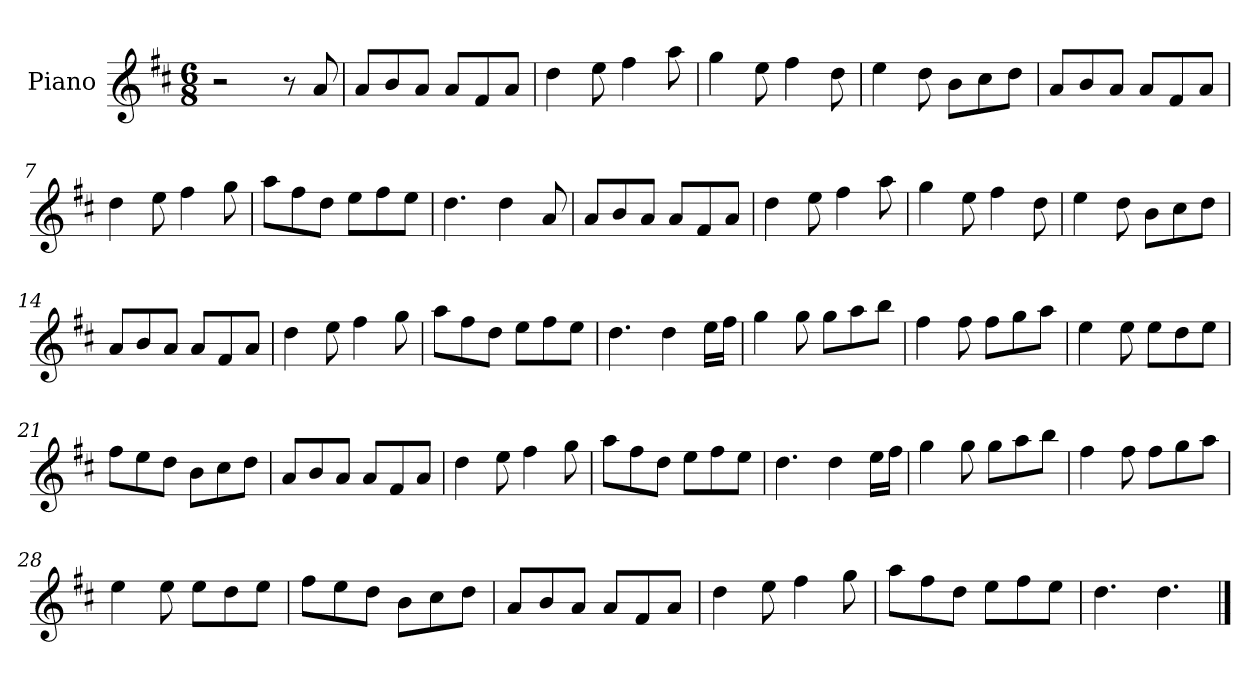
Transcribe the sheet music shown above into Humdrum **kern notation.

**kern
*part1
*staff1
*I"Piano
*I'Pno
*clefG2
*k[f#c#]
*M6/8
=1
2r
8r
8a/
=2
8a/L
8b/
8a/J
8a/L
8f#/
8a/J
=3
4dd\
8ee\
4ff#\
8aa\
=4
4gg\
8ee\
4ff#\
8dd\
=5
4ee\
8dd\
8b\L
8cc#\
8dd\J
=6
8a/L
8b/
8a/J
8a/L
8f#/
8a/J
=7
4dd\
8ee\
4ff#\
8gg\
=8
8aa\L
8ff#\
8dd\J
8ee\L
8ff#\
8ee\J
=9
4.dd\
4dd\
8a/
=10
8a/L
8b/
8a/J
8a/L
8f#/
8a/J
=11
4dd\
8ee\
4ff#\
8aa\
=12
4gg\
8ee\
4ff#\
8dd\
=13
4ee\
8dd\
8b\L
8cc#\
8dd\J
=14
8a/L
8b/
8a/J
8a/L
8f#/
8a/J
=15
4dd\
8ee\
4ff#\
8gg\
=16
8aa\L
8ff#\
8dd\J
8ee\L
8ff#\
8ee\J
=17
4.dd\
4dd\
16ee\LL
16ff#\JJ
=18
4gg\
8gg\
8gg\L
8aa\
8bb\J
=19
4ff#\
8ff#\
8ff#\L
8gg\
8aa\J
=20
4ee\
8ee\
8ee\L
8dd\
8ee\J
=21
8ff#\L
8ee\
8dd\J
8b\L
8cc#\
8dd\J
=22
8a/L
8b/
8a/J
8a/L
8f#/
8a/J
=23
4dd\
8ee\
4ff#\
8gg\
=24
8aa\L
8ff#\
8dd\J
8ee\L
8ff#\
8ee\J
=25
4.dd\
4dd\
16ee\LL
16ff#\JJ
=26
4gg\
8gg\
8gg\L
8aa\
8bb\J
=27
4ff#\
8ff#\
8ff#\L
8gg\
8aa\J
=28
4ee\
8ee\
8ee\L
8dd\
8ee\J
=29
8ff#\L
8ee\
8dd\J
8b\L
8cc#\
8dd\J
=30
8a/L
8b/
8a/J
8a/L
8f#/
8a/J
=31
4dd\
8ee\
4ff#\
8gg\
=32
8aa\L
8ff#\
8dd\J
8ee\L
8ff#\
8ee\J
=33
4.dd\
4.dd\
==
*-
